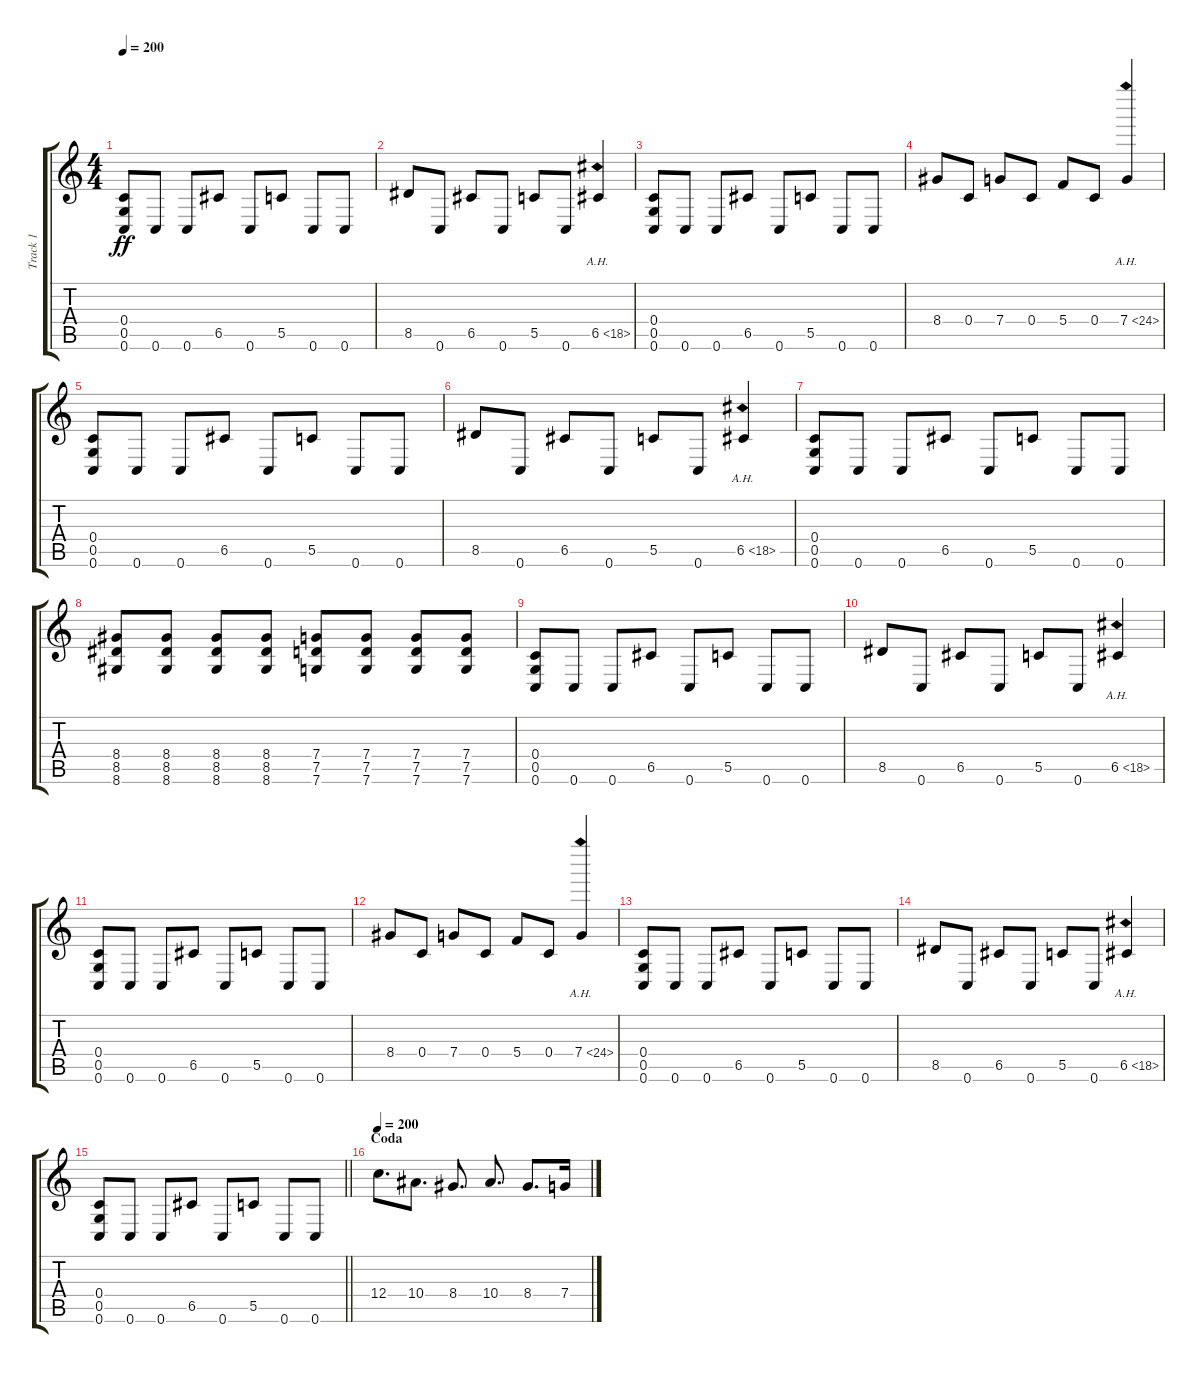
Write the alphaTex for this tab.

\track ("Track 1" "Track 1") {instrument distortionguitar}
\staff {score tabs}
\tuning (D4 A3 F3 C3 G2 C2) {hide}
\ts (4 4)
\tempo 200
\clef g2
\ks c
(0.4 0.5 0.6).8{dy ff} 0.6.8 0.6.8 6.5.8 0.6.8 5.5.8 0.6.8 0.6.8 |
8.5.8 0.6.8 6.5.8 0.6.8 5.5.8 0.6.8 6.5{ah 12}.4 |
(0.4 0.5 0.6).8 0.6.8 0.6.8 6.5.8 0.6.8 5.5.8 0.6.8 0.6.8 |
8.4.8 0.4.8 7.4.8 0.4.8 5.4.8 0.4.8 7.4{ah 17}.4 |
(0.4 0.5 0.6).8 0.6.8 0.6.8 6.5.8 0.6.8 5.5.8 0.6.8 0.6.8 |
8.5.8 0.6.8 6.5.8 0.6.8 5.5.8 0.6.8 6.5{ah 12}.4 |
(0.4 0.5 0.6).8 0.6.8 0.6.8 6.5.8 0.6.8 5.5.8 0.6.8 0.6.8 |
(8.4 8.5 8.6).8 (8.4 8.5 8.6).8 (8.4 8.5 8.6).8 (8.4 8.5 8.6).8 (7.4 7.5 7.6).8 (7.4 7.5 7.6).8 (7.4 7.5 7.6).8 (7.4 7.5 7.6).8 |
(0.4 0.5 0.6).8 0.6.8 0.6.8 6.5.8 0.6.8 5.5.8 0.6.8 0.6.8 |
8.5.8 0.6.8 6.5.8 0.6.8 5.5.8 0.6.8 6.5{ah 12}.4 |
(0.4 0.5 0.6).8 0.6.8 0.6.8 6.5.8 0.6.8 5.5.8 0.6.8 0.6.8 |
8.4.8 0.4.8 7.4.8 0.4.8 5.4.8 0.4.8 7.4{ah 17}.4 |
(0.4 0.5 0.6).8 0.6.8 0.6.8 6.5.8 0.6.8 5.5.8 0.6.8 0.6.8 |
8.5.8 0.6.8 6.5.8 0.6.8 5.5.8 0.6.8 6.5{ah 12}.4 |
\barLineRight lightlight
(0.4 0.5 0.6).8 0.6.8 0.6.8 6.5.8 0.6.8 5.5.8 0.6.8 0.6.8 |
\section ("" "Coda")
\tempo 200
12.4.8{d} 10.4.8{d} 8.4.8{d} 10.4.8{d} 8.4.8{d} 7.4.16
